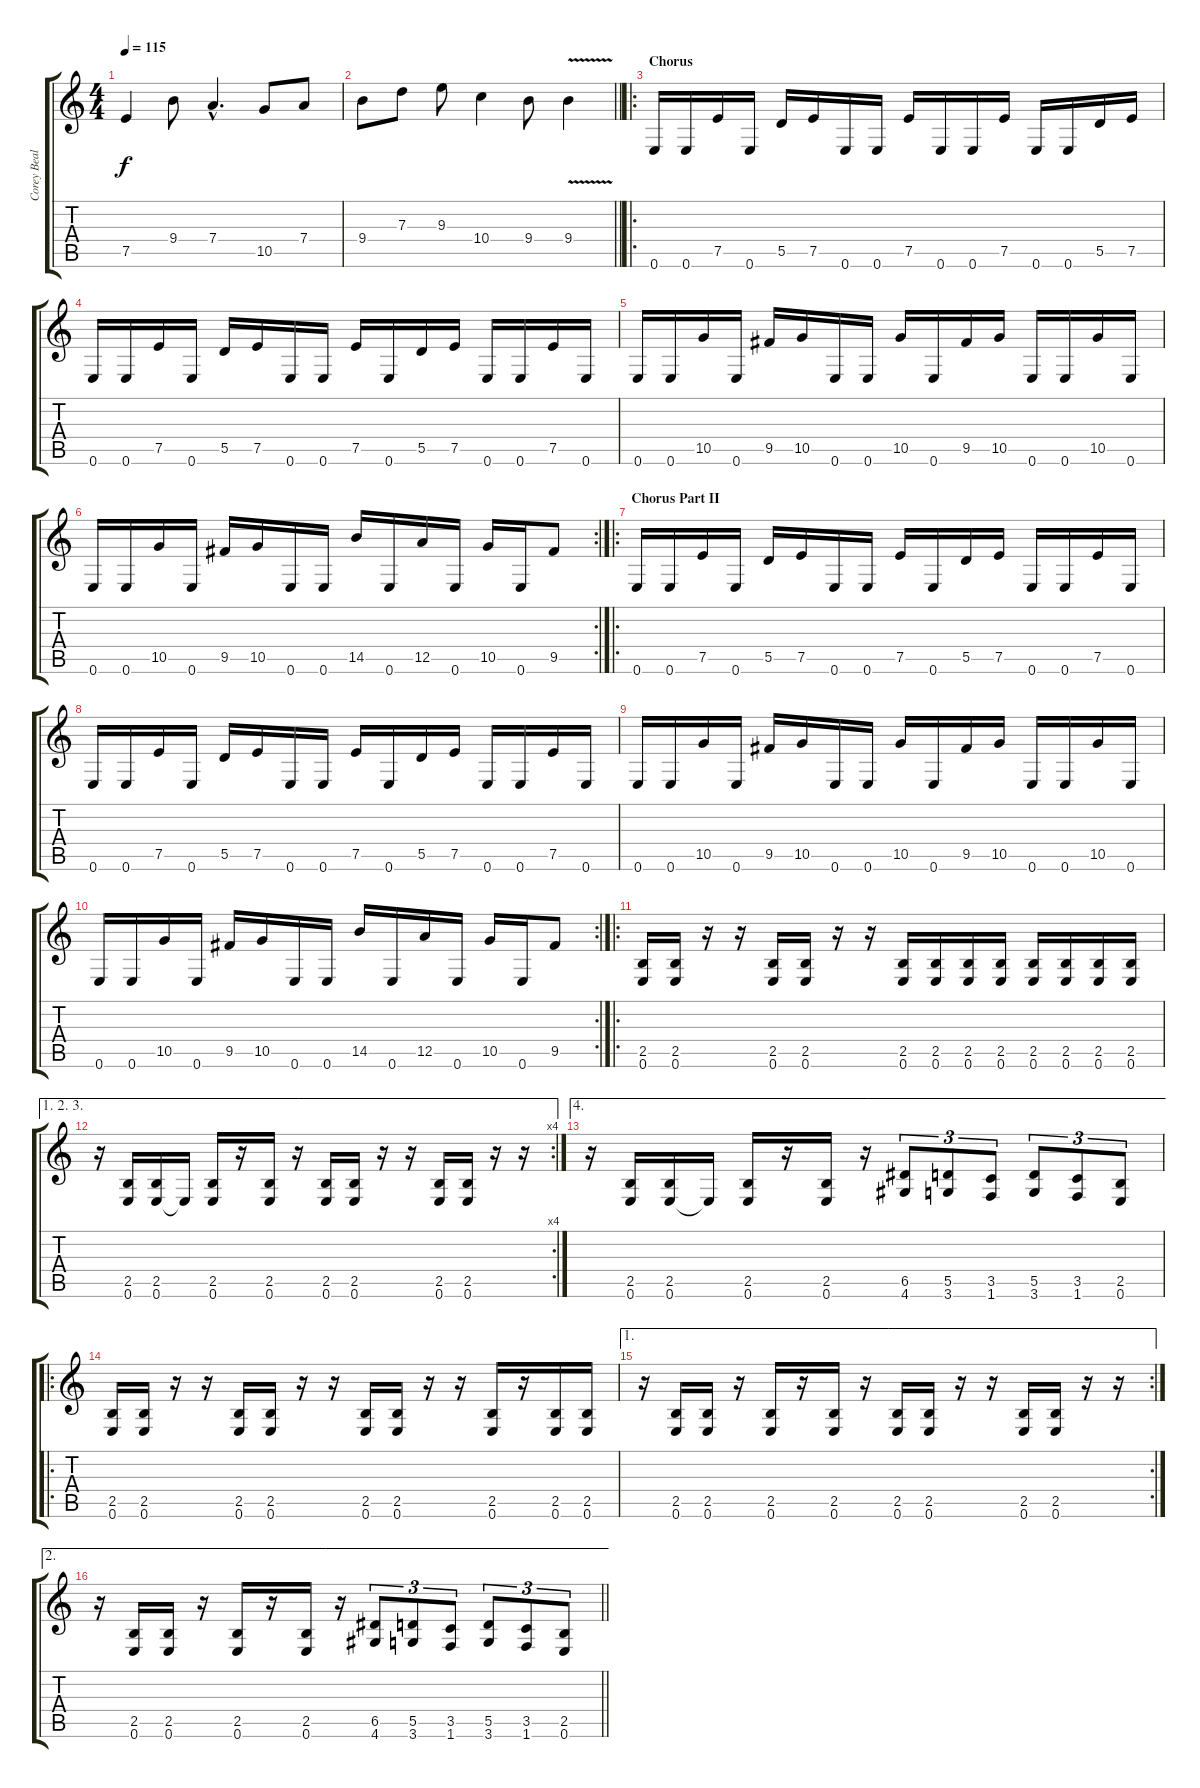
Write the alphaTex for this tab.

\track ("Corey Bealieu" "Corey Beal") {instrument distortionguitar}
\staff {score tabs}
\tuning (E4 B3 G3 D3 A2 E2) {hide}
\ts (4 4)
\tempo 115
\clef g2
\ks c
7.5.4{dy f} 9.4.8 7.4{hac}.4{d} 10.5.8 7.4.8 |
\barLineRight lightlight
9.4.8 7.3.8 9.3.8 10.4.4 9.4.8 9.4{v}.4 |
\ro
\section ("" "Chorus")
0.6.16 0.6.16 7.5.16 0.6.16 5.5.16 7.5.16 0.6.16 0.6.16 7.5.16 0.6.16 0.6.16 7.5.16 0.6.16 0.6.16 5.5.16 7.5.16 |
0.6.16 0.6.16 7.5.16 0.6.16 5.5.16 7.5.16 0.6.16 0.6.16 7.5.16 0.6.16 5.5.16 7.5.16 0.6.16 0.6.16 7.5.16 0.6.16 |
0.6.16 0.6.16 10.5.16 0.6.16 9.5.16 10.5.16 0.6.16 0.6.16 10.5.16 0.6.16 9.5.16 10.5.16 0.6.16 0.6.16 10.5.16 0.6.16 |
\rc 2
0.6.16 0.6.16 10.5.16 0.6.16 9.5.16 10.5.16 0.6.16 0.6.16 14.5.16 0.6.16 12.5.16 0.6.16 10.5.16 0.6.16 9.5.8 |
\ro
\section ("" "Chorus Part II")
0.6.16 0.6.16 7.5.16 0.6.16 5.5.16 7.5.16 0.6.16 0.6.16 7.5.16 0.6.16 5.5.16 7.5.16 0.6.16 0.6.16 7.5.16 0.6.16 |
0.6.16 0.6.16 7.5.16 0.6.16 5.5.16 7.5.16 0.6.16 0.6.16 7.5.16 0.6.16 5.5.16 7.5.16 0.6.16 0.6.16 7.5.16 0.6.16 |
0.6.16 0.6.16 10.5.16 0.6.16 9.5.16 10.5.16 0.6.16 0.6.16 10.5.16 0.6.16 9.5.16 10.5.16 0.6.16 0.6.16 10.5.16 0.6.16 |
\rc 2
0.6.16 0.6.16 10.5.16 0.6.16 9.5.16 10.5.16 0.6.16 0.6.16 14.5.16 0.6.16 12.5.16 0.6.16 10.5.16 0.6.16 9.5.8 |
\ro
(2.5 0.6).16 (2.5 0.6).16 r.16 r.16 (2.5 0.6).16 (2.5 0.6).16 r.16 r.16 (2.5 0.6).16 (2.5 0.6).16 (2.5 0.6).16 (2.5 0.6).16 (2.5 0.6).16 (2.5 0.6).16 (2.5 0.6).16 (2.5 0.6).16 |
\ae (1 2 3)
\rc 4
r.16 (2.5 0.6).16 (2.5 0.6).16 0.6{t}.16 (2.5 0.6).16 r.16 (2.5 0.6).16 r.16 (2.5 0.6).16 (2.5 0.6).16 r.16 r.16 (2.5 0.6).16 (2.5 0.6).16 r.16 r.16 |
\ae 4
r.16 (2.5 0.6).16 (2.5 0.6).16 0.6{t}.16 (2.5 0.6).16 r.16 (2.5 0.6).16 r.16 (6.5 4.6).8{tu (3 2)} (5.5 3.6).8{tu (3 2)} (3.5 1.6).8{tu (3 2)} (5.5 3.6).8{tu (3 2)} (3.5 1.6).8{tu (3 2)} (2.5 0.6).8{tu (3 2)} |
\ro
(2.5 0.6).16 (2.5 0.6).16 r.16 r.16 (2.5 0.6).16 (2.5 0.6).16 r.16 r.16 (2.5 0.6).16 (2.5 0.6).16 r.16 r.16 (2.5 0.6).16 r.16 (2.5 0.6).16 (2.5 0.6).16 |
\ae 1
\rc 2
r.16 (2.5 0.6).16 (2.5 0.6).16 r.16 (2.5 0.6).16 r.16 (2.5 0.6).16 r.16 (2.5 0.6).16 (2.5 0.6).16 r.16 r.16 (2.5 0.6).16 (2.5 0.6).16 r.16 r.16 |
\ae 2
\barLineRight lightlight
r.16 (2.5 0.6).16 (2.5 0.6).16 r.16 (2.5 0.6).16 r.16 (2.5 0.6).16 r.16 (6.5 4.6).8{tu (3 2)} (5.5 3.6).8{tu (3 2)} (3.5 1.6).8{tu (3 2)} (5.5 3.6).8{tu (3 2)} (3.5 1.6).8{tu (3 2)} (2.5 0.6).8{tu (3 2)}
